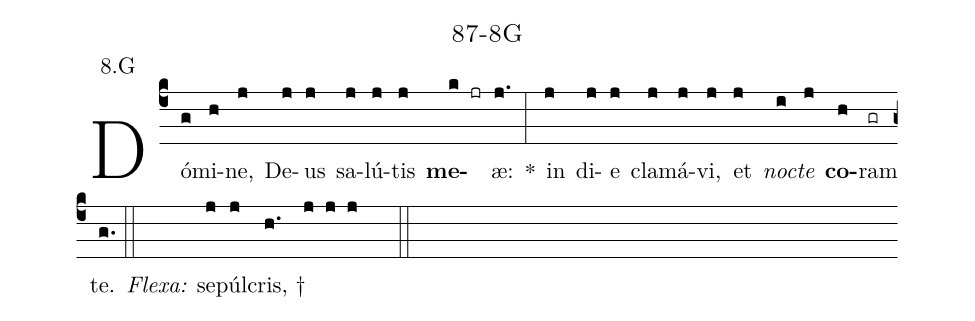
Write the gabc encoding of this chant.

name: 87-8G;
annotation: 8.G;
%%
(c4) Dó(g)mi(h)ne,(j) De(j)us(j) sa(j)lú(j)tis(j) <b>me</b>(k jr)æ:(j.) *(:) in(j) di(j)e(j) cla(j)má(j)vi,(j) et(j) <i>noc</i>(i)<i>te</i>(j) <b>co</b>(h)ram(gr) te.(g.) (::)
<i>Flexa:</i>(////)  se(j)púl(j)cris, †(h./// j j j  ::)
